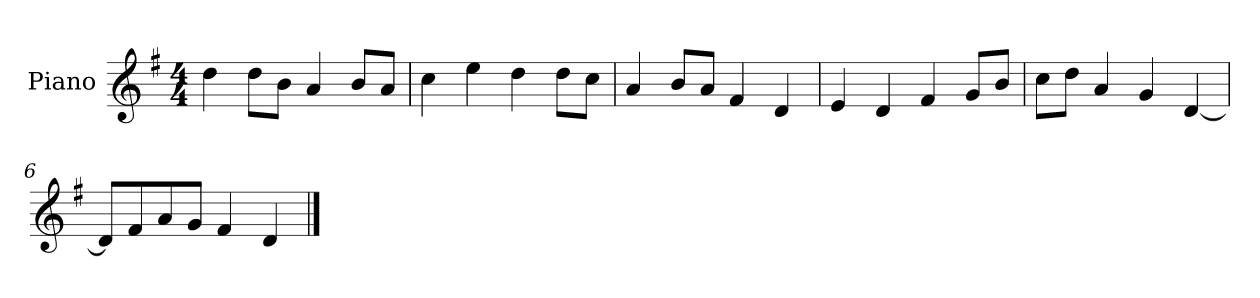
**kern
*part1
*staff1
*I"Piano
*I'P-no
*clefG2
*k[f#]
*M4/4
*MM90
=1
4dd\
8dd\L
8b\J
4a/
8b/L
8a/J
=2
4cc\
4ee\
4dd\
8dd\L
8cc\J
=3
4a/
8b/L
8a/J
4f#/
4d/
=4
4e/
4d/
4f#/
8g/L
8b/J
=5
8cc\L
8dd\J
4a/
4g/
[4d/
=6
8d/L]
8f#/
8a/
8g/J
4f#/
4d/
==
*-
